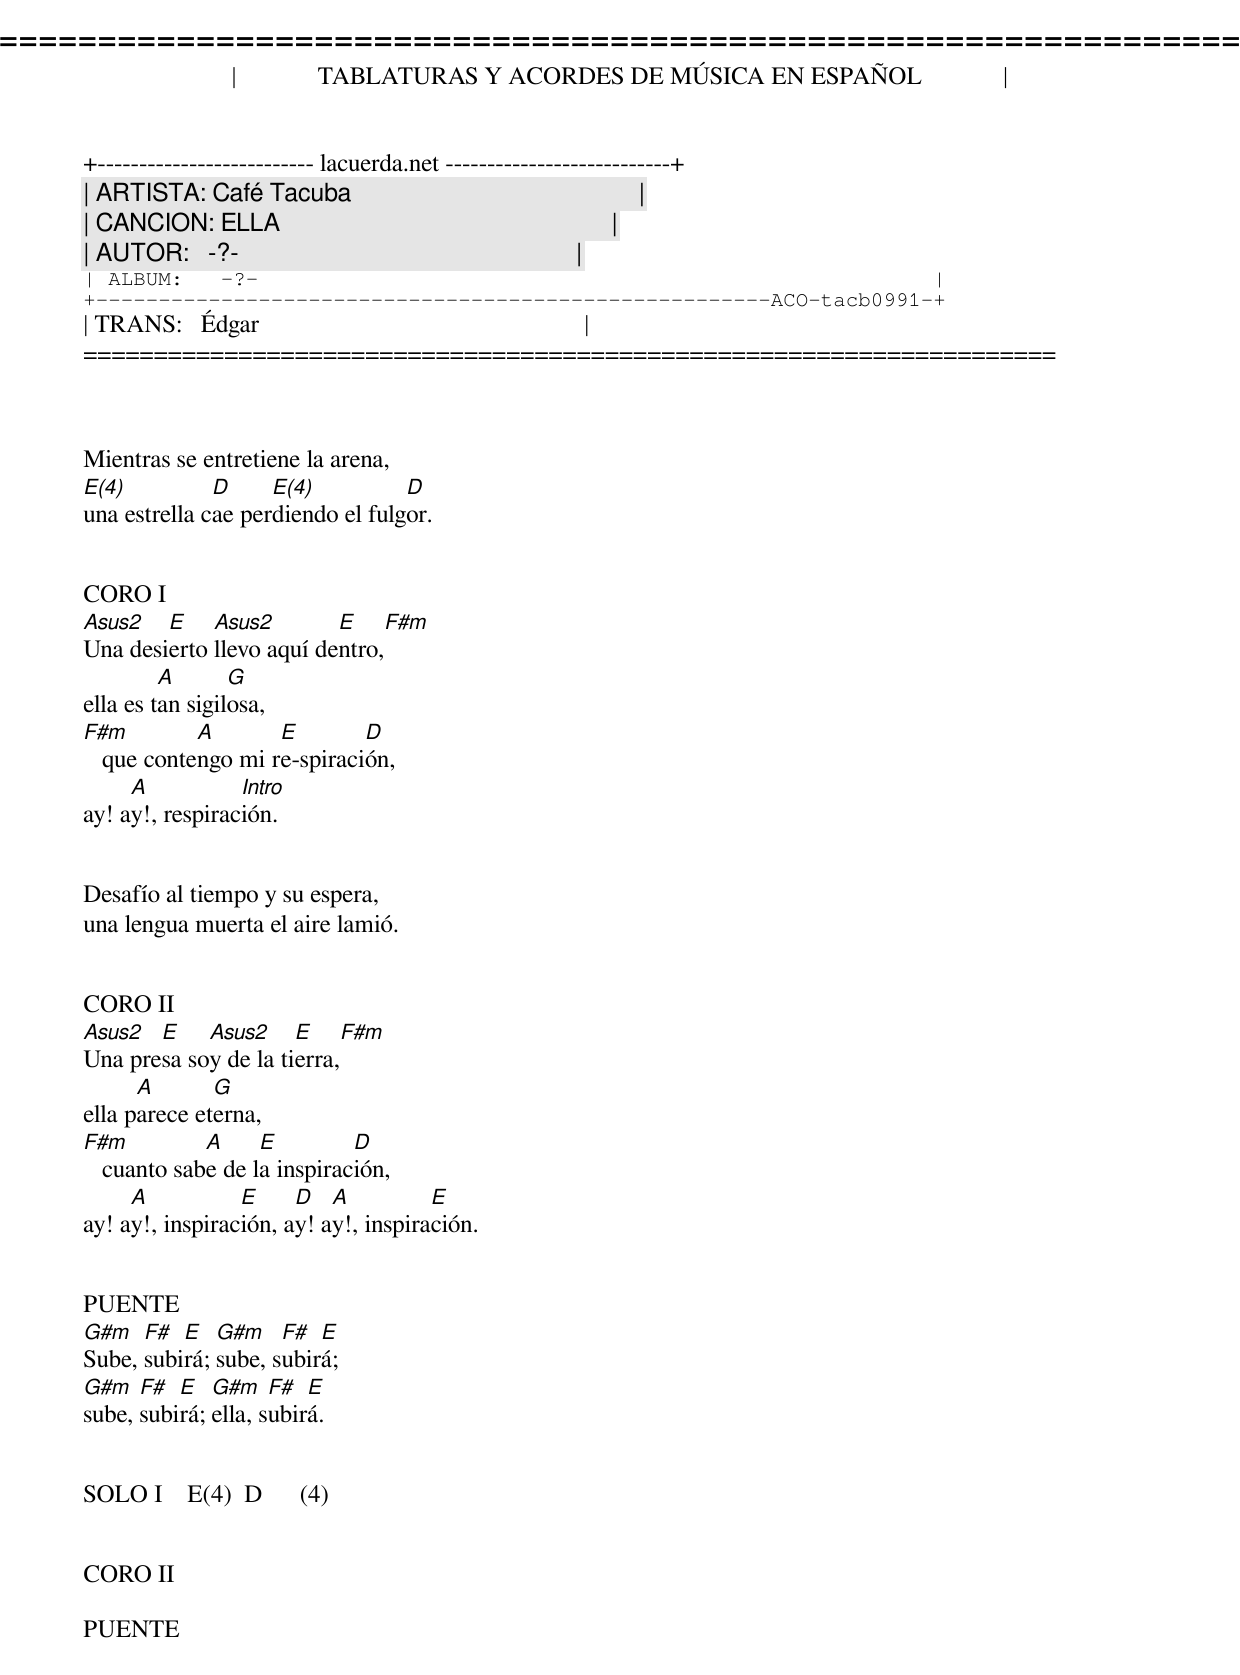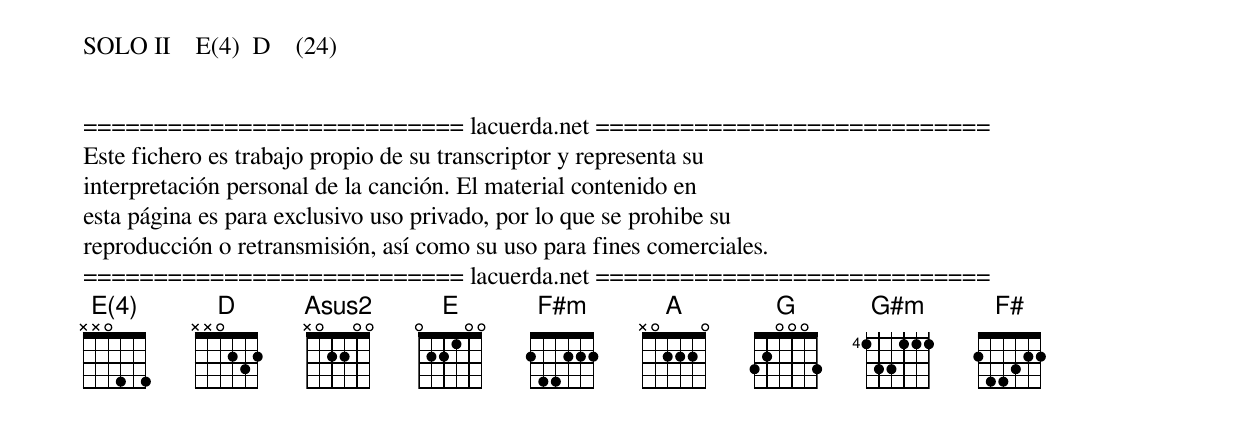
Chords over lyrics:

=====================================================================
|             TABLATURAS Y ACORDES DE MÚSICA EN ESPAÑOL             |
+-------------------------- lacuerda.net ---------------------------+
| ARTISTA: Café Tacuba                                              |
| CANCION: ELLA                                                     |
| AUTOR:   -?-                                                      |
| ALBUM:   -?-                                                      |
+------------------------------------------------------ACO-tacb0991-+
| TRANS:   Édgar                                                    |
=====================================================================

Intro    E(4)   D    (2)                          E(4)   XX0454


E(4)              D         E(4)   D             Asus2   X02200
Mientras se entretiene la arena,
E(4)          D     E(4)          D
una estrella cae perdiendo el fulgor.


CORO I
Asus2   E    Asus2        E    F#m
Una desierto llevo aquí dentro,
         A       G
ella es tan sigilosa,
F#m         A       E        D
   que contengo mi re-spiración,
     A           Intro
ay! ay!, respiración.


Desafío al tiempo y su espera,
una lengua muerta el aire lamió.


CORO II
Asus2  E    Asus2     E    F#m
Una presa soy de la tierra,
      A       G
ella parece eterna,
F#m          A     E         D
   cuanto sabe de la inspiración,
     A           E     D   A          E
ay! ay!, inspiración, ay! ay!, inspiración.


PUENTE
G#m   F#  E   G#m    F#  E
Sube, subirá; sube, subirá;
G#m   F#  E   G#m    F#  E
sube, subirá; ella, subirá.


SOLO I    E(4)  D      (4)


CORO II

PUENTE

SOLO II    E(4)  D    (24)


=========================== lacuerda.net ============================
Este fichero es trabajo propio de su transcriptor y representa su
interpretación personal de la canción. El material contenido en
esta página es para exclusivo uso privado, por lo que se prohibe su
reproducción o retransmisión, así como su uso para fines comerciales.
=========================== lacuerda.net ============================
